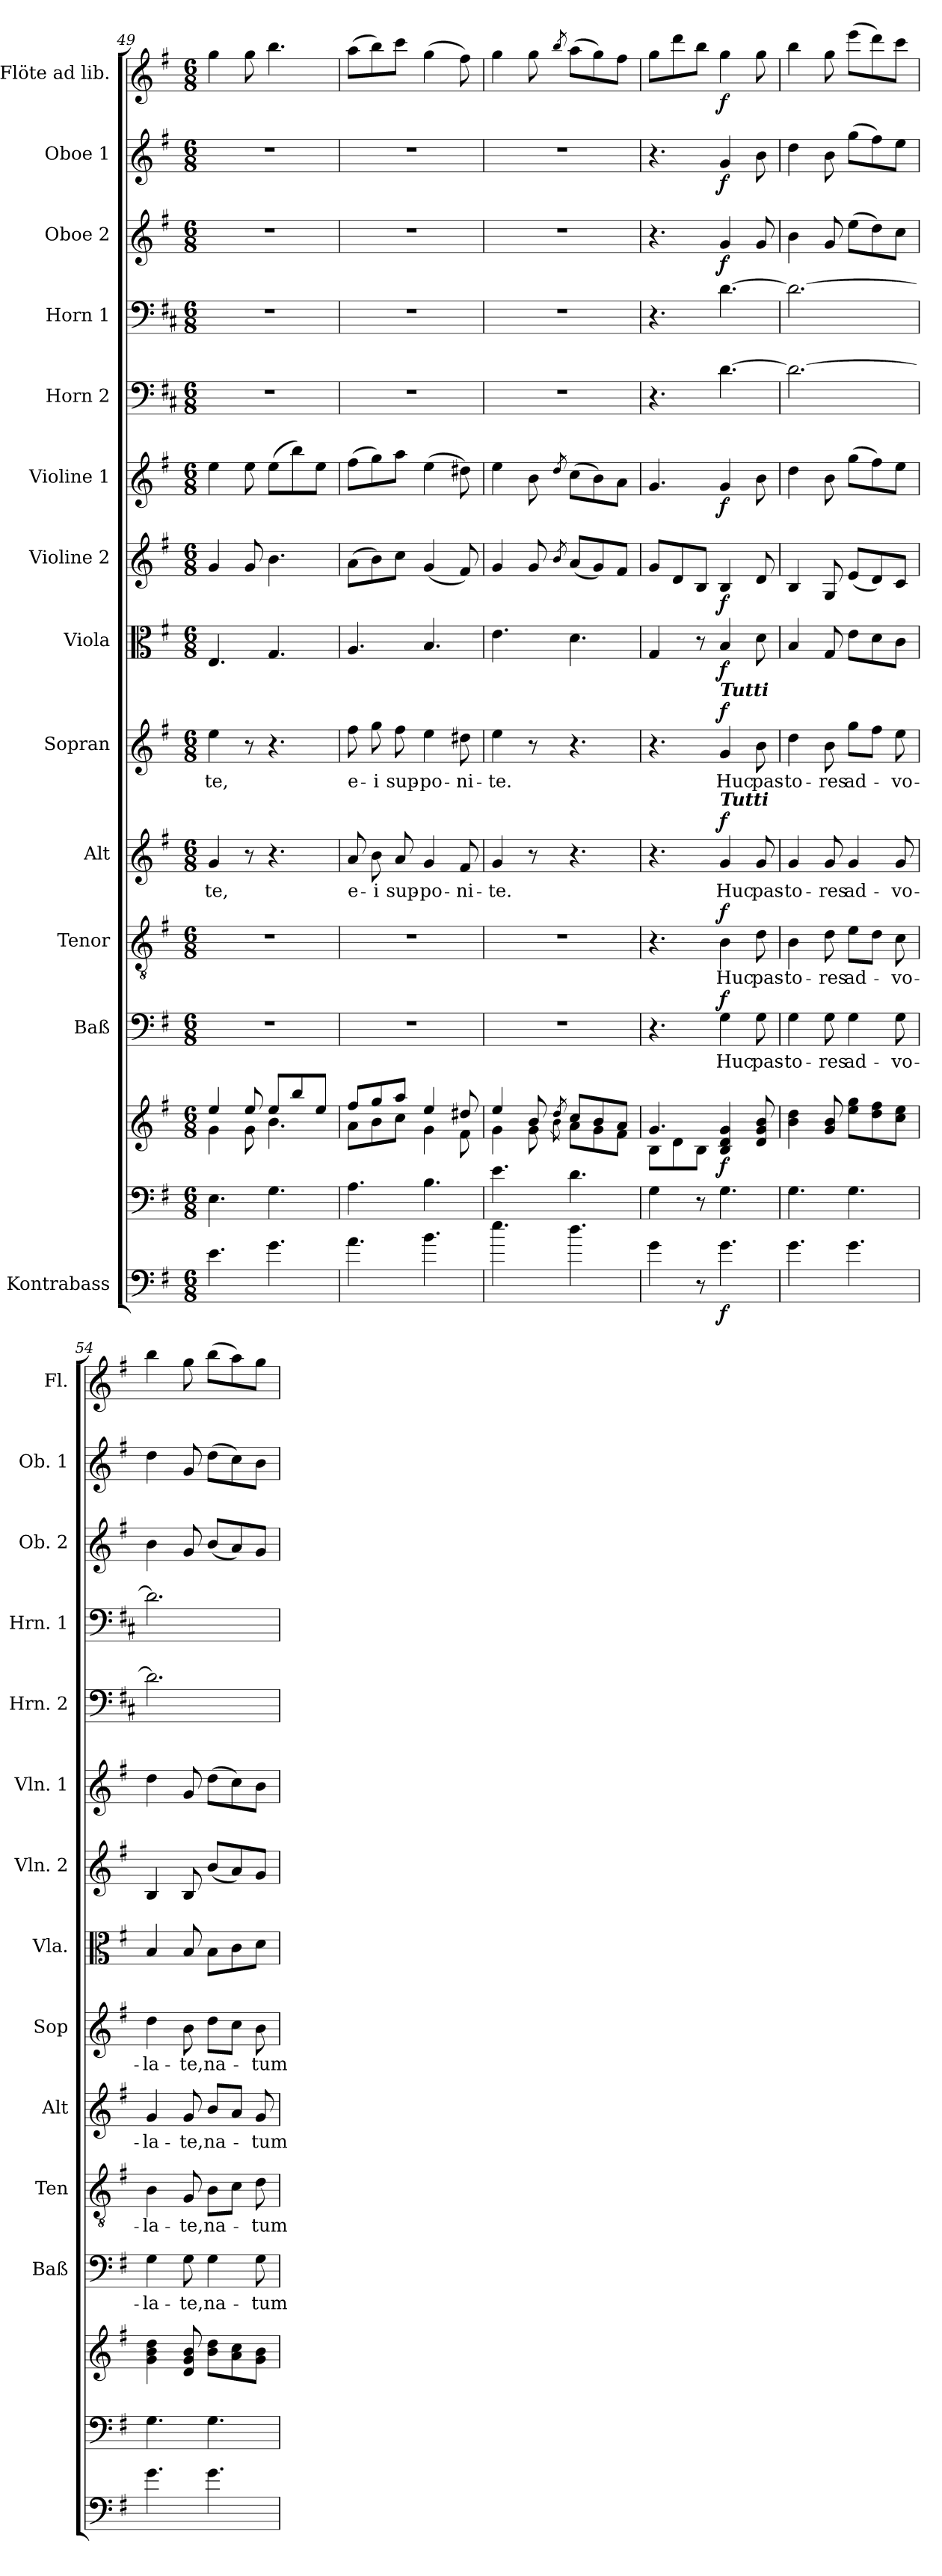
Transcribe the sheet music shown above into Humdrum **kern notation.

**kern	**dynam	**kern	**kern	**dynam	**kern	**text	**dynam	**kern	**text	**dynam	**kern	**text	**dynam	**kern	**text	**dynam	**kern	**dynam	**kern	**dynam	**kern	**dynam	**kern	**kern	**kern	**dynam	**kern	**dynam	**kern	**dynam
*part14	*part14	*part13	*part13	*part13	*part12	*part12	*part12	*part11	*part11	*part11	*part10	*part10	*part10	*part9	*part9	*part9	*part8	*part8	*part7	*part7	*part6	*part6	*part5	*part4	*part3	*part3	*part2	*part2	*part1	*part1
*staff15	*staff15	*staff14	*staff13	*staff13/14	*staff12	*staff12	*staff12	*staff11	*staff11	*staff11	*staff10	*staff10	*staff10	*staff9	*staff9	*staff9	*staff8	*staff8	*staff7	*staff7	*staff6	*staff6	*staff5	*staff4	*staff3	*staff3	*staff2	*staff2	*staff1	*staff1
*I"Kontrabass	*	*	*	*	*I"Baß	*	*	*I"Tenor	*	*	*I"Alt	*	*	*I"Sopran	*	*	*I"Viola	*	*I"Violine 2	*	*I"Violine 1	*	*I"Horn 2	*I"Horn 1	*I"Oboe 2	*	*I"Oboe 1	*	*I"Flöte ad lib.	*
*	*	*	*	*	*I'Baß	*	*	*I'Ten	*	*	*I'Alt	*	*	*I'Sop	*	*	*I'Vla.	*	*I'Vln. 2	*	*I'Vln. 1	*	*I'Hrn. 2	*I'Hrn. 1	*I'Ob. 2	*	*I'Ob. 1	*	*I'Fl.	*
!!LO:PB:g=z
*clefF4	*	*clefF4	*clefG2	*	*clefF4	*	*	*clefGv2	*	*	*clefG2	*	*	*clefG2	*	*	*clefC3	*	*clefG2	*	*clefG2	*	*clefF4	*clefF4	*clefG2	*	*clefG2	*	*clefG2	*
*ITrd7c12	*	*	*	*	*	*	*	*	*	*	*	*	*	*	*	*	*	*	*	*	*	*	*ITrd4c7	*ITrd4c7	*	*	*	*	*	*
*k[f#]	*	*k[f#]	*k[f#]	*	*k[f#]	*	*	*k[f#]	*	*	*k[f#]	*	*	*k[f#]	*	*	*k[f#]	*	*k[f#]	*	*k[f#]	*	*k[f#]	*k[f#]	*k[f#]	*	*k[f#]	*	*k[f#]	*
*G:	*	*G:	*G:	*	*G:	*	*	*G:	*	*	*G:	*	*	*G:	*	*	*G:	*	*G:	*	*G:	*	*G:	*G:	*G:	*	*G:	*	*G:	*
*M6/8	*	*M6/8	*M6/8	*	*M6/8	*	*	*M6/8	*	*	*M6/8	*	*	*M6/8	*	*	*M6/8	*	*M6/8	*	*M6/8	*	*M6/8	*M6/8	*M6/8	*	*M6/8	*	*M6/8	*
=49	=49	=49	=49	=49	=49	=49	=49	=49	=49	=49	=49	=49	=49	=49	=49	=49	=49	=49	=49	=49	=49	=49	=49	=49	=49	=49	=49	=49	=49	=49
*	*	*	*^	*	*	*	*	*	*	*	*	*	*	*	*	*	*	*	*	*	*	*	*	*	*	*	*	*	*	*
!	!	!	!	!	!	!	!	!	!	!	!	!	!LO:LY:b	!	!	!LO:LY:b	!	!	!	!	!	!	!	!	!	!	!	!	!	!	!
4.E\	.	4.E\	4ee/	4g\	.	2.r	.	.	2.r	.	.	4g/	-te,	.	4ee\	-te,	.	4.E/	.	4g/	.	4ee\	.	2.r	2.r	2.r	.	2.r	.	4gg\	.
.	.	.	8ee/	8g\	.	.	.	.	.	.	.	8r	.	.	8r	.	.	.	.	8g/	.	8ee\	.	.	.	.	.	.	.	8gg\	.
4.G\	.	4.G\	8ee/L	4.b\	.	.	.	.	.	.	.	4.r	.	.	4.r	.	.	4.G/	.	4.b\	.	(>8ee\L	.	.	.	.	.	.	.	4.bb\	.
.	.	.	8bb/	.	.	.	.	.	.	.	.	.	.	.	.	.	.	.	.	.	.	8bb\)	.	.	.	.	.	.	.	.	.
.	.	.	8ee/J	.	.	.	.	.	.	.	.	.	.	.	.	.	.	.	.	.	.	8ee\J	.	.	.	.	.	.	.	.	.
=50	=50	=50	=50	=50	=50	=50	=50	=50	=50	=50	=50	=50	=50	=50	=50	=50	=50	=50	=50	=50	=50	=50	=50	=50	=50	=50	=50	=50	=50	=50	=50
!	!	!	!	!	!	!	!	!	!	!	!	!	!LO:LY:b	!	!	!LO:LY:b	!	!	!	!	!	!	!	!	!	!	!	!	!	!	!
4.A\	.	4.A\	8ff#/L	8a\L	.	2.r	.	.	2.r	.	.	8a/	e-	.	8ff#\	e-	.	4.A/	.	(>8a\L	.	(>8ff#\L	.	2.r	2.r	2.r	.	2.r	.	(>8aa\L	.
!	!	!	!	!	!	!	!	!	!	!	!	!	!LO:LY:b	!	!	!LO:LY:b	!	!	!	!	!	!	!	!	!	!	!	!	!	!	!
.	.	.	8gg/	8b\	.	.	.	.	.	.	.	8b\	-i	.	8gg\	-i	.	.	.	8b\)	.	8gg\)	.	.	.	.	.	.	.	8bb\)	.
!	!	!	!	!	!	!	!	!	!	!	!	!	!LO:LY:b	!	!	!LO:LY:b	!	!	!	!	!	!	!	!	!	!	!	!	!	!	!
.	.	.	8aa/J	8cc\J	.	.	.	.	.	.	.	8a/	sup-	.	8ff#\	sup-	.	.	.	8cc\J	.	8aa\J	.	.	.	.	.	.	.	8ccc\J	.
!	!	!	!	!	!	!	!	!	!	!	!	!	!LO:LY:b	!	!	!LO:LY:b	!	!	!	!	!	!	!	!	!	!	!	!	!	!	!
4.B\	.	4.B\	4ee/	4g\	.	.	.	.	.	.	.	4g/	-po-	.	4ee\	-po-	.	4.B/	.	(<4g/	.	(>4ee\	.	.	.	.	.	.	.	(>4gg\	.
!	!	!	!	!	!	!	!	!	!	!	!	!	!LO:LY:b	!	!	!LO:LY:b	!	!	!	!	!	!	!	!	!	!	!	!	!	!	!
.	.	.	8dd#X/	8f#\	.	.	.	.	.	.	.	8f#/	-ni-	.	8dd#X\	-ni-	.	.	.	8f#/)	.	8dd#X\)	.	.	.	.	.	.	.	8ff#\)	.
=51	=51	=51	=51	=51	=51	=51	=51	=51	=51	=51	=51	=51	=51	=51	=51	=51	=51	=51	=51	=51	=51	=51	=51	=51	=51	=51	=51	=51	=51	=51	=51
!	!	!	!	!	!	!	!	!	!	!	!	!	!LO:LY:b	!	!	!LO:LY:b	!	!	!	!	!	!	!	!	!	!	!	!	!	!	!
4.e\	.	4.e\	4ee/	4g\	.	2.r	.	.	2.r	.	.	4g/	-te.	.	4ee\	-te.	.	4.e\	.	4g/	.	4ee\	.	2.r	2.r	2.r	.	2.r	.	4gg\	.
.	.	.	8b/	8g\	.	.	.	.	.	.	.	8r	.	.	8r	.	.	.	.	8g/	.	8b\	.	.	.	.	.	.	.	8gg\	.
.	.	.	8qdd/	8qb\	.	.	.	.	.	.	.	.	.	.	.	.	.	.	.	8qb/	.	8qdd/	.	.	.	.	.	.	.	8qbb/	.
4.d\	.	4.d\	8cc/L	8a\L	.	.	.	.	.	.	.	4.r	.	.	4.r	.	.	4.d\	.	(<8a/L	.	(>8cc\L	.	.	.	.	.	.	.	(>8aa\L	.
.	.	.	8b/	8g\	.	.	.	.	.	.	.	.	.	.	.	.	.	.	.	8g/)	.	8b\)	.	.	.	.	.	.	.	8gg\)	.
.	.	.	8a/J	8f#\J	.	.	.	.	.	.	.	.	.	.	.	.	.	.	.	8f#/J	.	8a\J	.	.	.	.	.	.	.	8ff#\J	.
=52	=52	=52	=52	=52	=52	=52	=52	=52	=52	=52	=52	=52	=52	=52	=52	=52	=52	=52	=52	=52	=52	=52	=52	=52	=52	=52	=52	=52	=52	=52	=52
4G\	.	4G\	4.g/	8B\L	.	4.r	.	.	4.r	.	.	4.r	.	.	4.r	.	.	4G/	.	8g/L	.	4.g/	.	4.r	4.r	4.r	.	4.r	.	8gg\L	.
.	.	.	.	8d\	.	.	.	.	.	.	.	.	.	.	.	.	.	.	.	8d/	.	.	.	.	.	.	.	.	.	8ddd\	.
8r	.	8r	.	8B\J	.	.	.	.	.	.	.	.	.	.	.	.	.	8r	.	8B/J	.	.	.	.	.	.	.	.	.	8bb\J	.
!	!	!	!	!	!	!	!	!	!	!	!	!	!	!	!LO:TX:a:Bi:t=Tutti	!	!	!	!	!	!	!	!	!	!	!	!	!	!	!	!
!	!	!	!	!	!	!	!	!	!	!	!	!LO:TX:a:Bi:t=Tutti	!	!	!	!	!	!	!	!	!	!	!	!	!	!	!	!	!	!	!
!	!LO:DY:b	!	!	!	!LO:DY:b	!	!LO:LY:b	!LO:DY:a	!	!LO:LY:b	!LO:DY:a	!	!LO:LY:b	!LO:DY:a	!	!LO:LY:b	!LO:DY:a	!	!LO:DY:b	!	!LO:DY:b	!	!LO:DY:b	!	!	!	!LO:DY:b	!	!LO:DY:b	!	!LO:DY:b
4.G\	f	4.G\	4B/ 4d/ 4g/	4.ryy	f	4G\	Huc	f	4B\	Huc	f	4g/	Huc	f	4g/	Huc	f	4B/	f	4B/	f	4g/	f	[4.G\	[4.G\	4g/	f	4g/	f	4gg\	f
!	!	!	!	!	!	!	!LO:LY:b	!	!	!LO:LY:b	!	!	!LO:LY:b	!	!	!LO:LY:b	!	!	!	!	!	!	!	!	!	!	!	!	!	!	!
.	.	.	8d/ 8g/ 8b/	.	.	8G\	pas-	.	8d\	pas-	.	8g/	pas-	.	8b\	pas-	.	8d\	.	8d/	.	8b\	.	.	.	8g/	.	8b\	.	8gg\	.
*	*	*	*v	*v	*	*	*	*	*	*	*	*	*	*	*	*	*	*	*	*	*	*	*	*	*	*	*	*	*	*	*
=53	=53	=53	=53	=53	=53	=53	=53	=53	=53	=53	=53	=53	=53	=53	=53	=53	=53	=53	=53	=53	=53	=53	=53	=53	=53	=53	=53	=53	=53	=53
!	!	!	!	!	!	!LO:LY:b	!	!	!LO:LY:b	!	!	!LO:LY:b	!	!	!LO:LY:b	!	!	!	!	!	!	!	!	!	!	!	!	!	!	!
4.G\	.	4.G\	4b\ 4dd\	.	4G\	-to-	.	4B\	-to-	.	4g/	-to-	.	4dd\	-to-	.	4B/	.	4B/	.	4dd\	.	2.G\_	2.G\_	4b\	.	4dd\	.	4bb\	.
!	!	!	!	!	!	!LO:LY:b	!	!	!LO:LY:b	!	!	!LO:LY:b	!	!	!LO:LY:b	!	!	!	!	!	!	!	!	!	!	!	!	!	!	!
.	.	.	8g/ 8b/	.	8G\	-res	.	8d\	-res	.	8g/	-res	.	8b\	-res	.	8G/	.	8G/	.	8b\	.	.	.	8g/	.	8b\	.	8gg\	.
!	!	!	!	!	!	!LO:LY:b	!	!	!LO:LY:b	!	!	!LO:LY:b	!	!	!LO:LY:b	!	!	!	!	!	!	!	!	!	!	!	!	!	!	!
4.G\	.	4.G\	8ee\ 8gg\L	.	4G\	ad-	.	8e\L	ad-	.	4g/	ad-	.	8gg\L	ad-	.	8e\L	.	(<8e/L	.	(>8gg\L	.	.	.	(>8ee\L	.	(>8gg\L	.	(>8eee\L	.
.	.	.	8dd\ 8ff#\	.	.	.	.	8d\J	.	.	.	.	.	8ff#\J	.	.	8d\	.	8d/)	.	8ff#\)	.	.	.	8dd\)	.	8ff#\)	.	8ddd\)	.
!	!	!	!	!	!	!LO:LY:b	!	!	!LO:LY:b	!	!	!LO:LY:b	!	!	!LO:LY:b	!	!	!	!	!	!	!	!	!	!	!	!	!	!	!
.	.	.	8cc\ 8ee\J	.	8G\	-vo-	.	8c\	-vo-	.	8g/	-vo-	.	8ee\	-vo-	.	8c\J	.	8c/J	.	8ee\J	.	.	.	8cc\J	.	8ee\J	.	8ccc\J	.
!!LO:PB:g=z
=54	=54	=54	=54	=54	=54	=54	=54	=54	=54	=54	=54	=54	=54	=54	=54	=54	=54	=54	=54	=54	=54	=54	=54	=54	=54	=54	=54	=54	=54	=54
!	!	!	!	!	!	!LO:LY:b	!	!	!LO:LY:b	!	!	!LO:LY:b	!	!	!LO:LY:b	!	!	!	!	!	!	!	!	!	!	!	!	!	!	!
4.G\	.	4.G\	4g\ 4b\ 4dd\	.	4G\	-la-	.	4B\	-la-	.	4g/	-la-	.	4dd\	-la-	.	4B/	.	4B/	.	4dd\	.	2.G\]	2.G\]	4b\	.	4dd\	.	4bb\	.
!	!	!	!	!	!	!LO:LY:b	!	!	!LO:LY:b	!	!	!LO:LY:b	!	!	!LO:LY:b	!	!	!	!	!	!	!	!	!	!	!	!	!	!	!
.	.	.	8d/ 8g/ 8b/	.	8G\	-te,	.	8G/	-te,	.	8g/	-te,	.	8b\	-te,	.	8B/	.	8B/	.	8g/	.	.	.	8g/	.	8g/	.	8gg\	.
!	!	!	!	!	!	!LO:LY:b	!	!	!LO:LY:b	!	!	!LO:LY:b	!	!	!LO:LY:b	!	!	!	!	!	!	!	!	!	!	!	!	!	!	!
4.G\	.	4.G\	8b\ 8dd\L	.	4G\	na-	.	8B\L	na-	.	8b/L	na-	.	8dd\L	na-	.	8B\L	.	(<8b/L	.	(>8dd\L	.	.	.	(<8b/L	.	(>8dd\L	.	(>8bb\L	.
.	.	.	8a\ 8cc\	.	.	.	.	8c\J	.	.	8a/J	.	.	8cc\J	.	.	8c\	.	8a/)	.	8cc\)	.	.	.	8a/)	.	8cc\)	.	8aa\)	.
!	!	!	!	!	!	!LO:LY:b	!	!	!LO:LY:b	!	!	!LO:LY:b	!	!	!LO:LY:b	!	!	!	!	!	!	!	!	!	!	!	!	!	!	!
.	.	.	8g\ 8b\J	.	8G\	-tum	.	8d\	-tum	.	8g/	-tum	.	8b\	-tum	.	8d\J	.	8g/J	.	8b\J	.	.	.	8g/J	.	8b\J	.	8gg\J	.
=	=	=	=	=	=	=	=	=	=	=	=	=	=	=	=	=	=	=	=	=	=	=	=	=	=	=	=	=	=	=
*-	*-	*-	*-	*-	*-	*-	*-	*-	*-	*-	*-	*-	*-	*-	*-	*-	*-	*-	*-	*-	*-	*-	*-	*-	*-	*-	*-	*-	*-	*-
